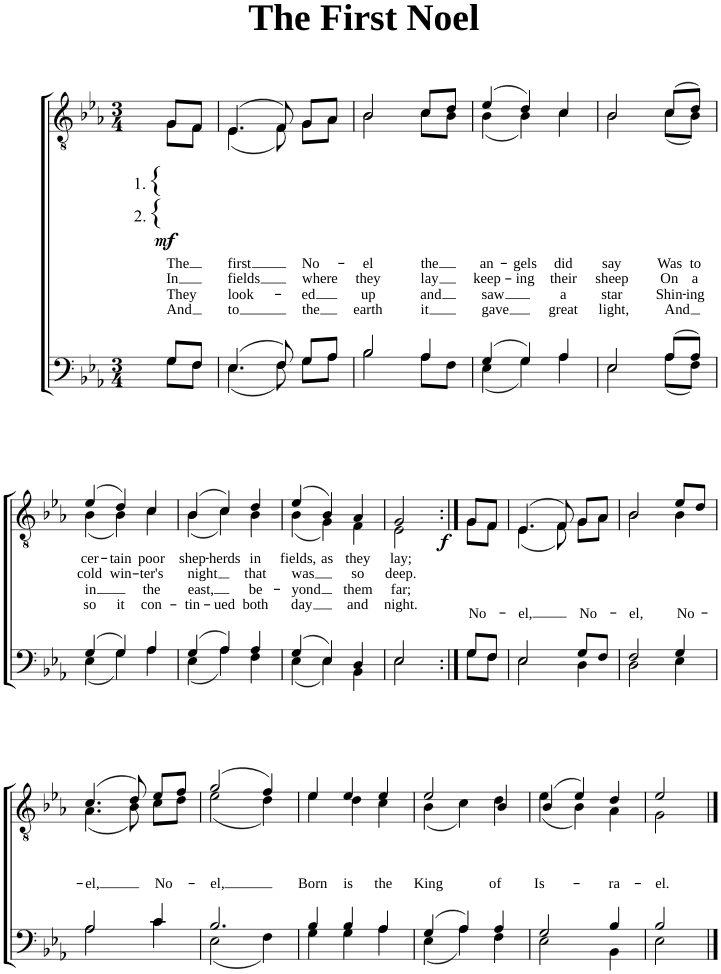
**kern	**kern	**text	**text	**text	**text	**dynam
*part2	*part1	*part1	*part1	*part1	*part1	*part1
*staff2	*staff1	*staff1	*staff1	*staff1	*staff1	*staff1
*I"Piano	*I"Piano	*	*	*	*	*
*I'Pno	*I'Pno	*	*	*	*	*
*clefF4	*clefGv2	*	*	*	*	*
*k[b-e-a-]	*k[b-e-a-]	*	*	*	*	*
*M3/4	*M3/4	*	*	*	*	*
=1	=1	=1	=1	=1	=1	=1
*^	*	*	*	*	*	*
!	!	!	!LO:LY:b	!LO:LY:b	!LO:LY:b	!LO:LY:b	!LO:DY:b
*	*	*^	*	*	*	*	*
8G/L	8G\L	8G/L	8G\L	The	In	They	And	mf
8F/J	8F\J	8F/J	8F\J	.	.	.	.	.
=2	=2	=2	=2	=2	=2	=2	=2	=2
!	!	!	!	!LO:LY:b	!LO:LY:b	!LO:LY:b	!LO:LY:b	!
(4.E-/	(4.E-\	(4.E-/	(4.E-\	first	fields	look-	to	.
8F/)	8F\)	8F/)	8F\)	.	.	.	.	.
!	!	!	!	!LO:LY:b	!LO:LY:b	!LO:LY:b	!LO:LY:b	!
8G/L	8G\L	8G/L	8G\L	No-	where	-ed	the	.
8A-/J	8A-\J	8A-/J	8A-\J	.	.	.	.	.
=3	=3	=3	=3	=3	=3	=3	=3	=3
!	!	!	!	!LO:LY:b	!LO:LY:b	!LO:LY:b	!LO:LY:b	!
2B-/	2B-\	2B-/	2B-\	-el	they	up	earth	.
!	!	!	!	!LO:LY:b	!LO:LY:b	!LO:LY:b	!LO:LY:b	!
4A-/	8A-\L	8c/L	8c\L	the	lay	and	it	.
.	8F\J	8d/J	8B-\J	.	.	.	.	.
=4	=4	=4	=4	=4	=4	=4	=4	=4
!	!	!	!	!LO:LY:b	!LO:LY:b	!LO:LY:b	!LO:LY:b	!
(4G/	(4E-\	(4e-/	(4B-\	an-	keep-	saw	gave	.
!	!	!	!	!LO:LY:b	!LO:LY:b	!	!	!
4G/)	4G\)	4d/)	4B-\)	-gels	-ing	.	.	.
!	!	!	!	!LO:LY:b	!LO:LY:b	!LO:LY:b	!LO:LY:b	!
4A-/	4A-\	4c/	4c\	did	their	a	great	.
=5	=5	=5	=5	=5	=5	=5	=5	=5
!	!	!	!	!LO:LY:b	!LO:LY:b	!LO:LY:b	!LO:LY:b	!
2E-/	2E-\	2B-/	2B-\	say	sheep	star	light,	.
!	!	!	!	!LO:LY:b	!LO:LY:b	!LO:LY:b	!LO:LY:b	!
(8A-/L	(8A-\L	(8c/L	(8c\L	Was	On	Shin-	And	.
!	!	!	!	!LO:LY:b	!LO:LY:b	!LO:LY:b	!	!
8A-/J)	8F\J)	8d/J)	8B-\J)	to	a	-ing	.	.
!!LO:LB:g=z	!!
=6	=6	=6	=6	=6	=6	=6	=6	=6
!	!	!	!	!LO:LY:b	!LO:LY:b	!LO:LY:b	!LO:LY:b	!
(4G/	(4E-\	(4e-/	(4B-\	cer-	cold	in	so	.
!	!	!	!	!LO:LY:b	!LO:LY:b	!	!LO:LY:b	!
4G/)	4G\)	4d/)	4B-\)	-tain	win-	.	it	.
!	!	!	!	!LO:LY:b	!LO:LY:b	!LO:LY:b	!LO:LY:b	!
4A-/	4A-\	4c/	4c\	poor	-ter's	the	con-	.
=7	=7	=7	=7	=7	=7	=7	=7	=7
!	!	!	!	!LO:LY:b	!LO:LY:b	!LO:LY:b	!LO:LY:b	!
(4G/	(4E-\	(4B-/	(4B-\	shep-	night	east,	-tin-	.
!	!	!	!	!LO:LY:b	!	!	!LO:LY:b	!
4A-/)	4A-\)	4c/)	4c\)	-herds	.	.	-ued	.
!	!	!	!	!LO:LY:b	!LO:LY:b	!LO:LY:b	!LO:LY:b	!
4A-/	4F\	4d/	4B-\	in	that	be-	both	.
=8	=8	=8	=8	=8	=8	=8	=8	=8
!	!	!	!	!LO:LY:b	!LO:LY:b	!LO:LY:b	!LO:LY:b	!
(4G/	(4E-\	(4e-/	(4B-\	fields,	was	-yond	day	.
!	!	!	!	!LO:LY:b	!	!	!	!
4E-/)	4E-\)	4B-/)	4G\)	as	.	.	.	.
!	!	!	!	!LO:LY:b	!LO:LY:b	!LO:LY:b	!LO:LY:b	!
4D/	4BB-\	4A-/	4F\	they	so	them	and	.
=9	=9	=9	=9	=9	=9	=9	=9	=9
!	!	!	!	!LO:LY:b	!LO:LY:b	!LO:LY:b	!LO:LY:b	!
2E-/	2E-\	2G/	2E-\	lay;	deep.	far;	night.	.
=10:|!	=10:|!	=10:|!	=10:|!	=10:|!	=10:|!	=10:|!	=10:|!	=10:|!
!	!	!	!	!	!LO:LY:b	!	!	!LO:DY:b
8G/L	8G\L	8G/L	8G\L	.	No-	.	.	f
8F/J	8F\J	8F/J	8F\J	.	.	.	.	.
=11	=11	=11	=11	=11	=11	=11	=11	=11
!	!	!	!	!	!LO:LY:b	!	!	!
2E-/	2E-\	(4.E-/	(4.E-\	.	-el,	.	.	.
.	.	8F/)	8F\)	.	.	.	.	.
!	!	!	!	!	!LO:LY:b	!	!	!
8G/L	4D\	8G/L	8G\L	.	No-	.	.	.
8F/J	.	8A-/J	8A-\J	.	.	.	.	.
=12	=12	=12	=12	=12	=12	=12	=12	=12
!	!	!	!	!	!LO:LY:b	!	!	!
2F/	2D\	2B-/	2B-\	.	-el,	.	.	.
!	!	!	!	!	!LO:LY:b	!	!	!
4G/	4E-\	8e-/L	4B-\	.	No-	.	.	.
.	.	8d/J	.	.	.	.	.	.
!!LO:LB:g=z	!!
=13	=13	=13	=13	=13	=13	=13	=13	=13
!	!	!	!	!	!LO:LY:b	!	!	!
2A-/	2A-\	(4.c/	(4.A-\	.	-el,	.	.	.
.	.	8d/)	8B-\)	.	.	.	.	.
!	!	!	!	!	!LO:LY:b	!	!	!
4c/	4c\	8e-/L	8c\L	.	No-	.	.	.
.	.	8f/J	8d\J	.	.	.	.	.
=14	=14	=14	=14	=14	=14	=14	=14	=14
!	!	!	!	!	!LO:LY:b	!	!	!
2.B-/	(2E-\	(2g/	(2e-\	.	-el,	.	.	.
.	4F\)	4f/)	4d\)	.	.	.	.	.
=15	=15	=15	=15	=15	=15	=15	=15	=15
!	!	!	!	!	!LO:LY:b	!	!	!
4B-/	4G\	4e-/	4e-\	.	Born	.	.	.
!	!	!	!	!	!LO:LY:b	!	!	!
4B-/	4G\	4e-/	4d\	.	is	.	.	.
!	!	!	!	!	!LO:LY:b	!	!	!
4A-/	4A-\	4e-/	4c\	.	the	.	.	.
=16	=16	=16	=16	=16	=16	=16	=16	=16
!	!	!	!	!	!LO:LY:b	!	!	!
(4G/	(4E-\	2e-/	(4B-\	.	King	.	.	.
4A-/)	4A-\)	.	4c\)	.	.	.	.	.
!	!	!	!	!	!LO:LY:b	!	!	!
4A-/	4F\	4B-/	4d\	.	of	.	.	.
=17	=17	=17	=17	=17	=17	=17	=17	=17
!	!	!	!	!	!LO:LY:b	!	!	!
2G/	2E-\	(4B-/	(4e-\	.	Is-	.	.	.
.	.	4e-/)	4B-\)	.	.	.	.	.
!	!	!	!	!	!LO:LY:b	!	!	!
4B-/	4BB-\	4d/	4A-\	.	-ra-	.	.	.
=18	=18	=18	=18	=18	=18	=18	=18	=18
!	!	!	!	!	!LO:LY:b	!	!	!
2B-/	2E-\	2e-/	2G\	.	-el.	.	.	.
*v	*v	*	*	*	*	*	*	*
*	*v	*v	*	*	*	*	*
==	==	==	==	==	==	==
*-	*-	*-	*-	*-	*-	*-
